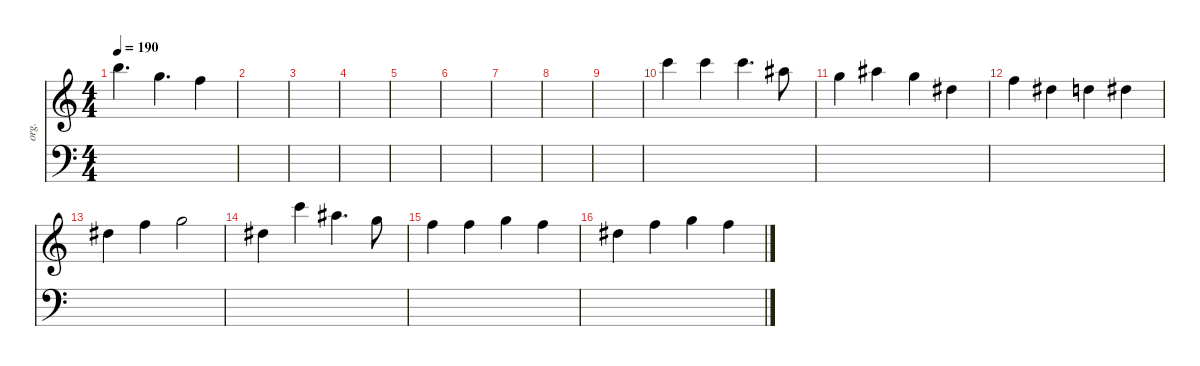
\defaultSystemsLayout 4
\hideDynamics
\bracketExtendMode nobrackets
\track ("Organ" "org.") {instrument drawbarorgan}
\staff {score}
\tuning (E4 B3 G3 D3 A2 E2)
\ts (4 4)
\tempo 190
\clef g2
\ks c
19.1.4{d dy mf beam Down} 15.1.4{d beam Down} 13.1.4{beam Down} |
|
|
|
|
|
|
|
|
20.1.4{beam Down} 20.1.4{beam Down} 20.1.4{d beam Down} 18.1{acc #}.8{beam Down} |
15.1.4{beam Down} 18.1{acc #}.4{beam Down} 15.1.4{beam Down} 11.1{acc #}.4{beam Down} |
13.1.4{beam Down} 11.1{acc #}.4{beam Down} 10.1.4{beam Down} 11.1{acc #}.4{beam Down} |
11.1{acc #}.4{beam Down} 13.1.4{beam Down} 15.1.2{beam Down} |
11.1{acc #}.4{beam Down} 20.1.4{beam Down} 18.1{acc #}.4{d beam Down} 15.1.8{beam Down} |
13.1.4{beam Down} 13.1.4{beam Down} 15.1.4{beam Down} 13.1.4{beam Down} |
11.1{acc #}.4{beam Down} 13.1.4{beam Down} 15.1.4{beam Down} 13.1.4{beam Down}
\staff {score}
\tuning (G2 D2 A1 E1 B0)
\clef f4
\ottava regular
\simile none
\ks c
|
|
|
|
|
|
|
|
|
|
|
|
|
|
|
